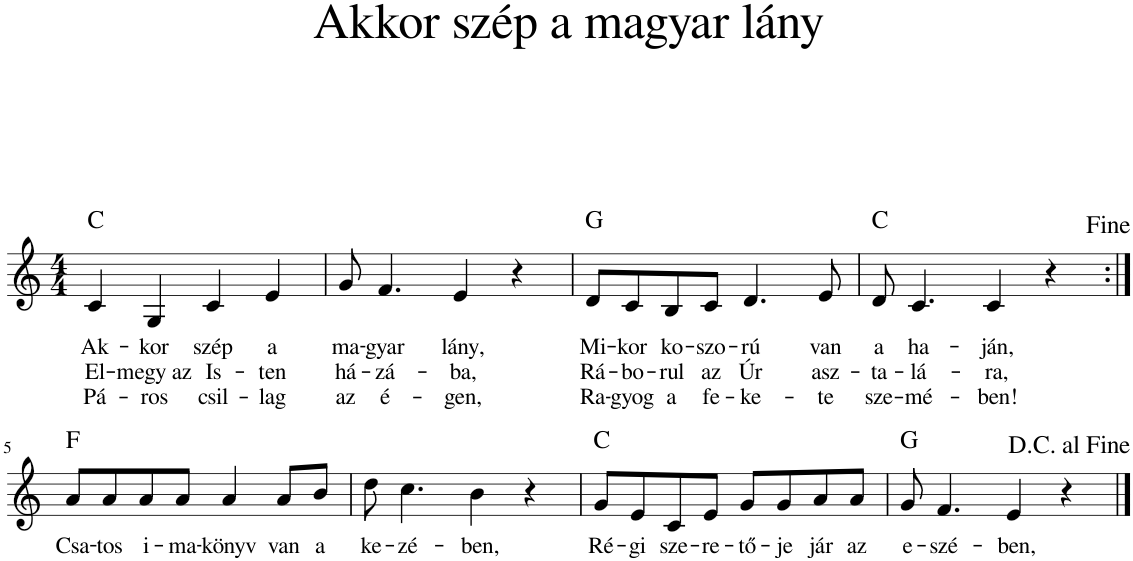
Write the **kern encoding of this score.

**kern	**text	**text	**text	**harte
*part1	*part1	*part1	*part1	*part1
*staff1	*staff1	*staff1	*staff1	*
*I"Piano	*	*	*	*
*I'Pno.	*	*	*	*
*clefG2	*	*	*	*
*k[]	*	*	*	*
*M4/4	*	*	*	*
=1	=1	=1	=1	=1
!	!LO:LY:b	!LO:LY:b	!LO:LY:b	!
4c/	Ak-	El-	Pá-	C:maj
!	!LO:LY:b	!LO:LY:b	!LO:LY:b	!
4G/	-kor	-megy az	-ros	.
!	!LO:LY:b	!LO:LY:b	!LO:LY:b	!
4c/	szép	Is-	csil-	.
!	!LO:LY:b	!LO:LY:b	!LO:LY:b	!
4e/	a	-ten	-lag	.
=2	=2	=2	=2	=2
!	!LO:LY:b	!LO:LY:b	!LO:LY:b	!
8g/	ma-	há-	az	.
!	!LO:LY:b	!LO:LY:b	!LO:LY:b	!
4.f/	-gyar	-zá-	é-	.
!	!LO:LY:b	!LO:LY:b	!LO:LY:b	!
4e/	lány,	-ba,	-gen,	.
4r	.	.	.	.
=3	=3	=3	=3	=3
!	!LO:LY:b	!LO:LY:b	!LO:LY:b	!
8d/L	Mi-	Rá-	Ra-	G:maj
!	!LO:LY:b	!LO:LY:b	!LO:LY:b	!
8c/	-kor	-bo-	-gyog	.
!	!LO:LY:b	!LO:LY:b	!LO:LY:b	!
8B/	ko-	-rul	a	.
!	!LO:LY:b	!LO:LY:b	!LO:LY:b	!
8c/J	-szo-	az	fe-	.
!	!LO:LY:b	!LO:LY:b	!LO:LY:b	!
4.d/	-rú	Úr	-ke-	.
!	!LO:LY:b	!LO:LY:b	!LO:LY:b	!
8e/	van	asz-	-te	.
=4	=4	=4	=4	=4
!	!LO:LY:b	!LO:LY:b	!LO:LY:b	!
8d/	a	-ta-	sze-	C:maj
!	!LO:LY:b	!LO:LY:b	!LO:LY:b	!
4.c/	ha-	-lá-	-mé-	.
!	!LO:LY:b	!LO:LY:b	!LO:LY:b	!
4c/	-ján,	-ra,	-ben!	.
4r	.	.	.	.
!!LO:LB:g=z
=5:|!	=5:|!	=5:|!	=5:|!	=5:|!
!	!LO:LY:b	!	!	!
8a/L	Csa-	.	.	F:maj
!	!LO:LY:b	!	!	!
8a/	-tos	.	.	.
!	!LO:LY:b	!	!	!
8a/	i-	.	.	.
!	!LO:LY:b	!	!	!
8a/J	-ma-	.	.	.
!	!LO:LY:b	!	!	!
4a/	-könyv	.	.	.
!	!LO:LY:b	!	!	!
8a/L	van	.	.	.
!	!LO:LY:b	!	!	!
8b/J	a	.	.	.
=6	=6	=6	=6	=6
!	!LO:LY:b	!	!	!
8dd\	ke-	.	.	.
!	!LO:LY:b	!	!	!
4.cc\	-zé-	.	.	.
!	!LO:LY:b	!	!	!
4b\	-ben,	.	.	.
4r	.	.	.	.
=7	=7	=7	=7	=7
!	!LO:LY:b	!	!	!
8g/L	Ré-	.	.	C:maj
!	!LO:LY:b	!	!	!
8e/	-gi	.	.	.
!	!LO:LY:b	!	!	!
8c/	sze-	.	.	.
!	!LO:LY:b	!	!	!
8e/J	-re-	.	.	.
!	!LO:LY:b	!	!	!
8g/L	-tő-	.	.	.
!	!LO:LY:b	!	!	!
8g/	-je	.	.	.
!	!LO:LY:b	!	!	!
8a/	jár	.	.	.
!	!LO:LY:b	!	!	!
8a/J	az	.	.	.
=8	=8	=8	=8	=8
!	!LO:LY:b	!	!	!
8g/	e-	.	.	G:maj
!	!LO:LY:b	!	!	!
4.f/	-szé-	.	.	.
!	!LO:LY:b	!	!	!
4e/	-ben,	.	.	.
4r	.	.	.	.
==	==	==	==	==
*-	*-	*-	*-	*-
